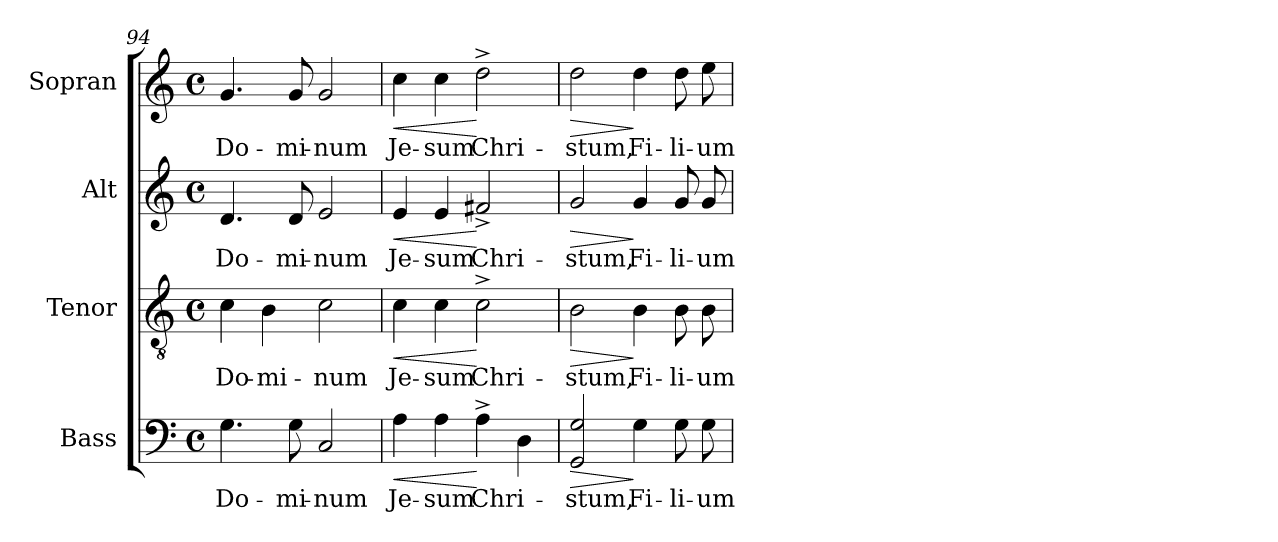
**kern	**text	**dynam	**kern	**text	**dynam	**kern	**text	**dynam	**kern	**text	**dynam
*part4	*part4	*part4	*part3	*part3	*part3	*part2	*part2	*part2	*part1	*part1	*part1
*staff4	*staff4	*staff4	*staff3	*staff3	*staff3	*staff2	*staff2	*staff2	*staff1	*staff1	*staff1
*I"Bass	*	*	*I"Tenor	*	*	*I"Alt	*	*	*I"Sopran	*	*
*I'B.	*	*	*I'T.	*	*	*I'A.	*	*	*I'S.	*	*
*clefF4	*	*	*clefGv2	*	*	*clefG2	*	*	*clefG2	*	*
*k[]	*	*	*k[]	*	*	*k[]	*	*	*k[]	*	*
*C:	*	*	*C:	*	*	*C:	*	*	*C:	*	*
*M4/4	*	*	*M4/4	*	*	*M4/4	*	*	*M4/4	*	*
*met(c)	*	*	*met(c)	*	*	*met(c)	*	*	*met(c)	*	*
=94	=94	=94	=94	=94	=94	=94	=94	=94	=94	=94	=94
!	!LO:LY:b	!	!	!LO:LY:b	!	!	!LO:LY:b	!	!	!LO:LY:b	!
4.G\	Do-	.	4c\	Do-	.	4.d/	Do-	.	4.g/	Do-	.
!	!	!	!	!LO:LY:b	!	!	!	!	!	!	!
.	.	.	4B\	-mi-	.	.	.	.	.	.	.
!	!LO:LY:b	!	!	!	!	!	!LO:LY:b	!	!	!LO:LY:b	!
8G\	-mi-	.	.	.	.	8d/	-mi-	.	8g/	-mi-	.
!	!LO:LY:b	!	!	!LO:LY:b	!	!	!LO:LY:b	!	!	!LO:LY:b	!
2C/	-num	.	2c\	-num	.	2e/	-num	.	2g/	-num	.
=95	=95	=95	=95	=95	=95	=95	=95	=95	=95	=95	=95
!	!LO:LY:b	!LO:HP:b	!	!LO:LY:b	!LO:HP:b	!	!LO:LY:b	!LO:HP:b	!	!LO:LY:b	!LO:HP:b
4A\	Je-	<	4c\	Je-	<	4e/	Je-	<	4cc\	Je-	<
!	!LO:LY:b	!	!	!LO:LY:b	!	!	!LO:LY:b	!	!	!LO:LY:b	!
4A\	-sum	.	4c\	-sum	.	4e/	-sum	.	4cc\	-sum	.
!	!LO:LY:b	!	!	!LO:LY:b	!	!	!LO:LY:b	!	!	!LO:LY:b	!
4A^>\	Chri-	[	2c^>\	Chri-	[	2f#X^</	Chri-	[	2dd^>\	Chri-	[
4D\	.	.	.	.	.	.	.	.	.	.	.
=96	=96	=96	=96	=96	=96	=96	=96	=96	=96	=96	=96
!	!LO:LY:b	!LO:HP:b	!	!LO:LY:b	!LO:HP:b	!	!LO:LY:b	!LO:HP:b	!	!LO:LY:b	!LO:HP:b
2GG/ 2G/	-stum,	>	2B\	-stum,	>	2g/	-stum,	>	2dd\	-stum,	>
!	!LO:LY:b	!	!	!LO:LY:b	!	!	!LO:LY:b	!	!	!LO:LY:b	!
4G\	Fi-	]	4B\	Fi-	]	4g/	Fi-	]	4dd\	Fi-	]
!	!LO:LY:b	!	!	!LO:LY:b	!	!	!LO:LY:b	!	!	!LO:LY:b	!
8G\	-li-	.	8B\	-li-	.	8g/	-li-	.	8dd\	-li-	.
!	!LO:LY:b	!	!	!LO:LY:b	!	!	!LO:LY:b	!	!	!LO:LY:b	!
8G\	-um	.	8B\	-um	.	8g/	-um	.	8ee\	-um	.
=	=	=	=	=	=	=	=	=	=	=	=
*-	*-	*-	*-	*-	*-	*-	*-	*-	*-	*-	*-
